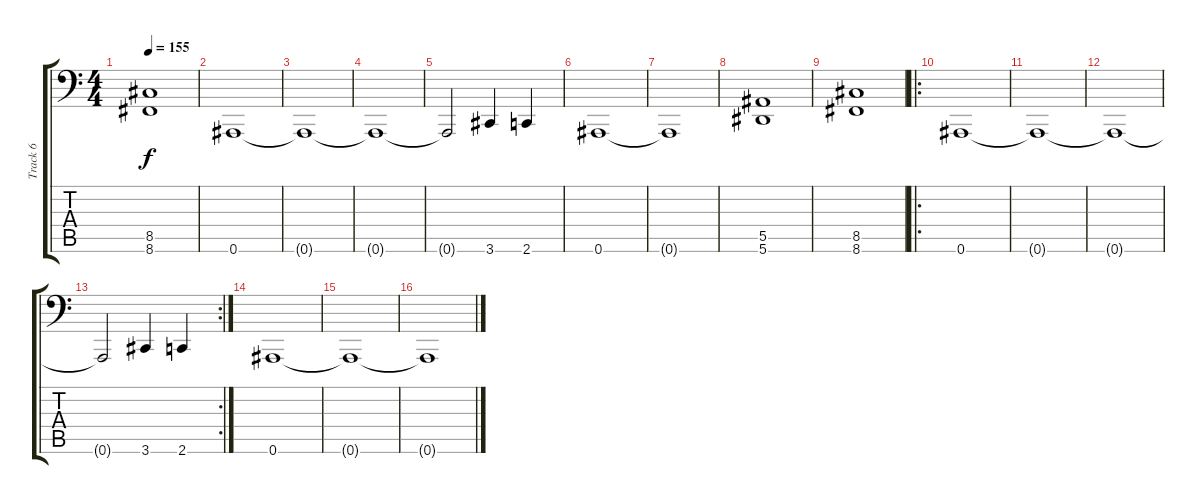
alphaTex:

\track ("Track 6" "Track 6") {instrument lead2sawtooth}
\staff {score tabs}
\tuning (C4 G3 Eb3 Bb2 F2 Bb1) {hide}
\ts (4 4)
\tempo 155
\clef f4
\ks c
(8.5 8.6).1{dy f} |
0.6.1 |
0.6{t}.1 |
0.6{t}.1 |
0.6{t}.2 3.6.4 2.6.4 |
0.6.1 |
0.6{t}.1 |
(5.5 5.6).1 |
(8.5 8.6).1 |
\ro
0.6.1 |
0.6{t}.1 |
0.6{t}.1 |
\rc 2
0.6{t}.2 3.6.4 2.6.4 |
0.6.1 |
0.6{t}.1 |
0.6{t}.1
